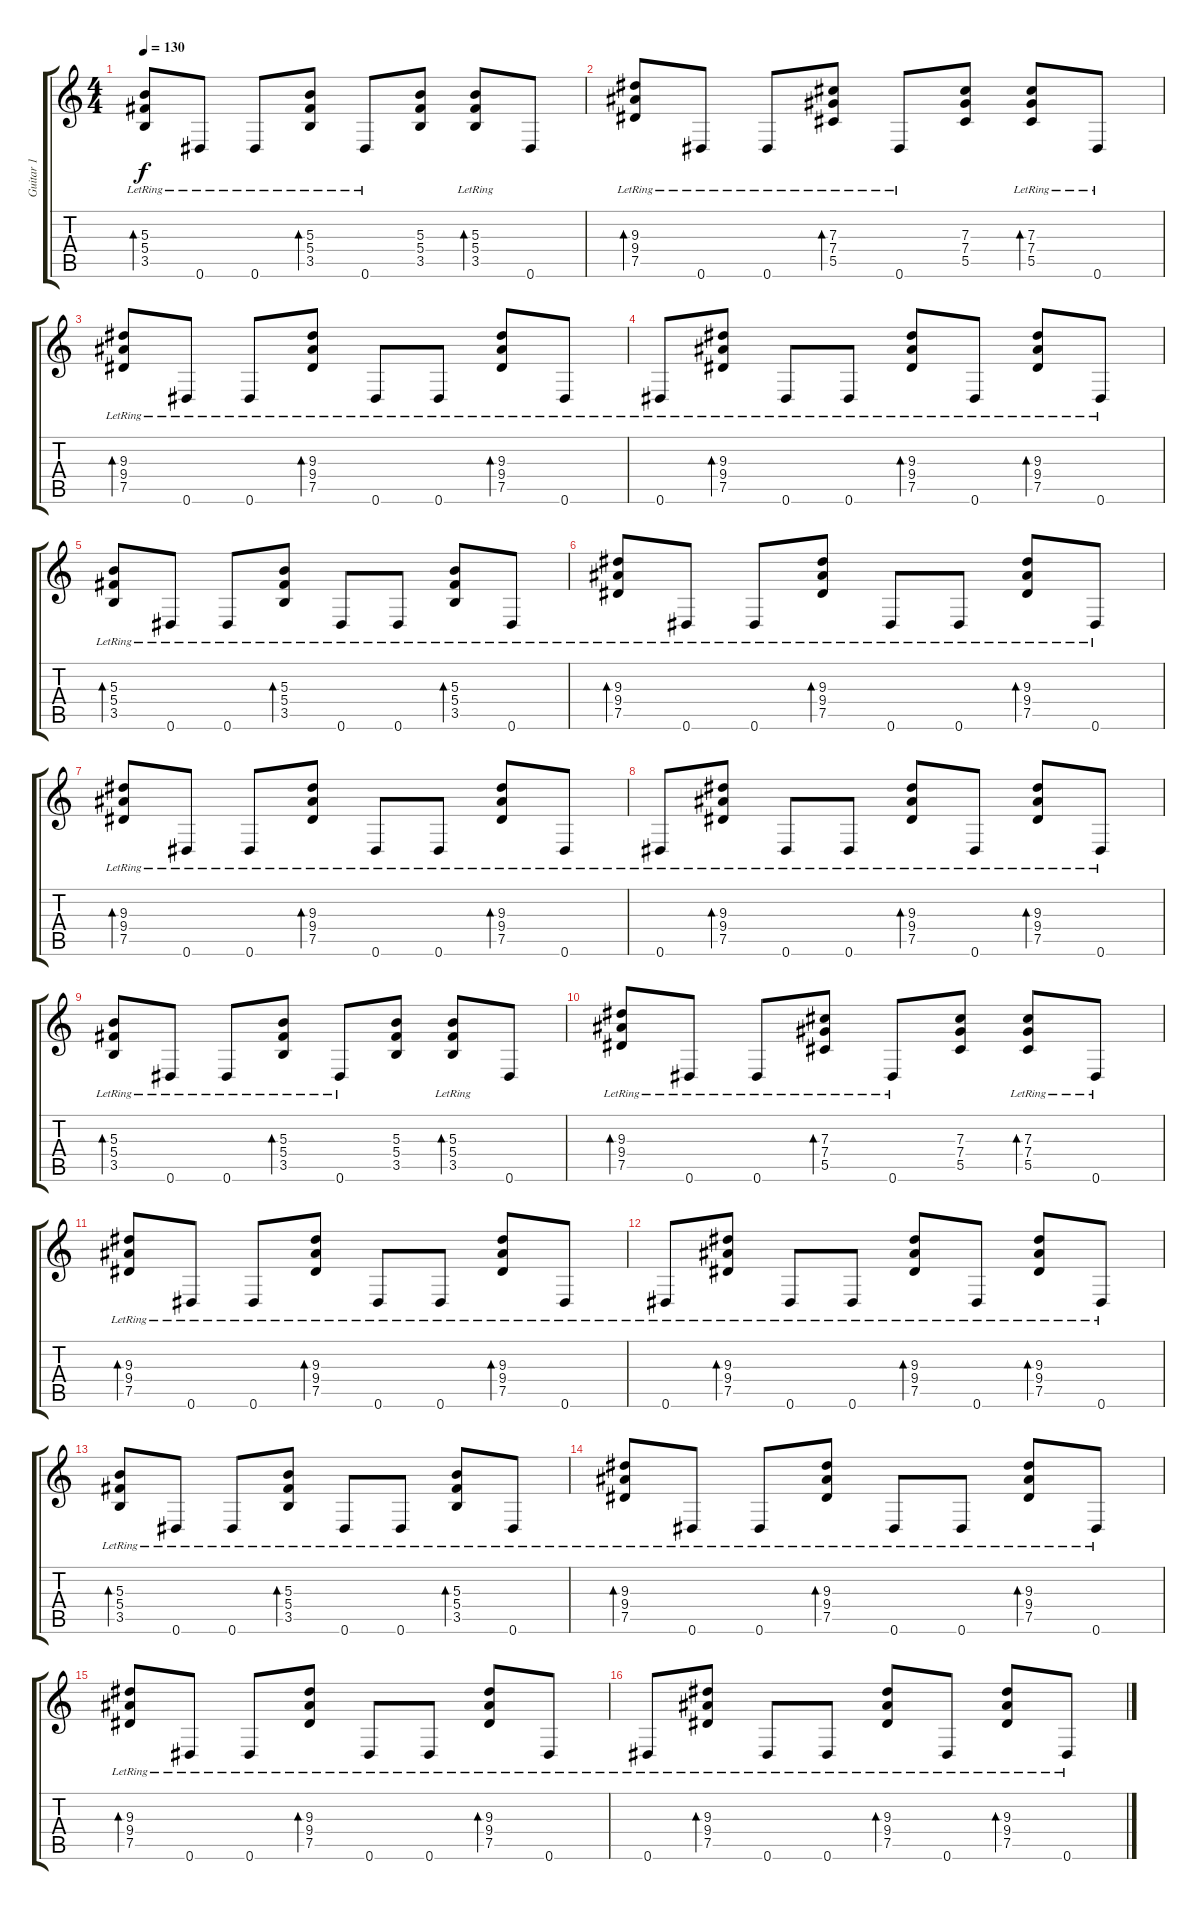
\track ("Guitar 1" "Guitar 1") {instrument electricguitarclean}
\staff {score tabs}
\tuning (Eb4 Bb3 Gb3 Db3 Ab2 Eb2) {hide}
\ts (4 4)
\tempo 130
\clef g2
\ks c
(5.3{lr} 5.4{lr} 3.5{lr}).8{bd 120 dy f} 0.6{lr}.8 0.6{lr}.8 (5.3{lr} 5.4{lr} 3.5{lr}).8{bd 120} 0.6{lr}.8 (5.3 5.4 3.5).8 (5.3{lr} 5.4{lr} 3.5{lr}).8{bd 120} 0.6.8 |
(9.3{lr} 9.4{lr} 7.5{lr}).8{bd 120} 0.6{lr}.8 0.6{lr}.8 (7.3{lr} 7.4{lr} 5.5{lr}).8{bd 120} 0.6{lr}.8 (7.3 7.4 5.5).8 (7.3{lr} 7.4{lr} 5.5{lr}).8{bd 120} 0.6{lr}.8 |
(9.3{lr} 9.4{lr} 7.5{lr}).8{bd 120} 0.6{lr}.8 0.6{lr}.8 (9.3{lr} 9.4{lr} 7.5{lr}).8{bd 120} 0.6{lr}.8 0.6{lr}.8 (9.3{lr} 9.4{lr} 7.5{lr}).8{bd 120} 0.6{lr}.8 |
0.6{lr}.8 (9.3{lr} 9.4{lr} 7.5{lr}).8{bd 120} 0.6{lr}.8 0.6{lr}.8 (9.3{lr} 9.4{lr} 7.5{lr}).8{bd 120} 0.6{lr}.8 (9.3{lr} 9.4{lr} 7.5{lr}).8{bd 120} 0.6{lr}.8 |
(5.3{lr} 5.4{lr} 3.5{lr}).8{bd 120} 0.6{lr}.8 0.6{lr}.8 (5.3{lr} 5.4{lr} 3.5{lr}).8{bd 120} 0.6{lr}.8 0.6{lr}.8 (5.3{lr} 5.4{lr} 3.5{lr}).8{bd 120} 0.6{lr}.8 |
(9.3{lr} 9.4{lr} 7.5{lr}).8{bd 120} 0.6{lr}.8 0.6{lr}.8 (9.3{lr} 9.4{lr} 7.5{lr}).8{bd 120} 0.6{lr}.8 0.6{lr}.8 (9.3{lr} 9.4{lr} 7.5{lr}).8{bd 120} 0.6{lr}.8 |
(9.3{lr} 9.4{lr} 7.5{lr}).8{bd 120} 0.6{lr}.8 0.6{lr}.8 (9.3{lr} 9.4{lr} 7.5{lr}).8{bd 120} 0.6{lr}.8 0.6{lr}.8 (9.3{lr} 9.4{lr} 7.5{lr}).8{bd 120} 0.6{lr}.8 |
0.6{lr}.8 (9.3{lr} 9.4{lr} 7.5{lr}).8{bd 120} 0.6{lr}.8 0.6{lr}.8 (9.3{lr} 9.4{lr} 7.5{lr}).8{bd 120} 0.6{lr}.8 (9.3{lr} 9.4{lr} 7.5{lr}).8{bd 120} 0.6{lr}.8 |
(5.3{lr} 5.4{lr} 3.5{lr}).8{bd 120} 0.6{lr}.8 0.6{lr}.8 (5.3{lr} 5.4{lr} 3.5{lr}).8{bd 120} 0.6{lr}.8 (5.3 5.4 3.5).8 (5.3{lr} 5.4{lr} 3.5{lr}).8{bd 120} 0.6.8 |
(9.3{lr} 9.4{lr} 7.5{lr}).8{bd 120} 0.6{lr}.8 0.6{lr}.8 (7.3{lr} 7.4{lr} 5.5{lr}).8{bd 120} 0.6{lr}.8 (7.3 7.4 5.5).8 (7.3{lr} 7.4{lr} 5.5{lr}).8{bd 120} 0.6{lr}.8 |
(9.3{lr} 9.4{lr} 7.5{lr}).8{bd 120} 0.6{lr}.8 0.6{lr}.8 (9.3{lr} 9.4{lr} 7.5{lr}).8{bd 120} 0.6{lr}.8 0.6{lr}.8 (9.3{lr} 9.4{lr} 7.5{lr}).8{bd 120} 0.6{lr}.8 |
0.6{lr}.8 (9.3{lr} 9.4{lr} 7.5{lr}).8{bd 120} 0.6{lr}.8 0.6{lr}.8 (9.3{lr} 9.4{lr} 7.5{lr}).8{bd 120} 0.6{lr}.8 (9.3{lr} 9.4{lr} 7.5{lr}).8{bd 120} 0.6{lr}.8 |
(5.3{lr} 5.4{lr} 3.5{lr}).8{bd 120} 0.6{lr}.8 0.6{lr}.8 (5.3{lr} 5.4{lr} 3.5{lr}).8{bd 120} 0.6{lr}.8 0.6{lr}.8 (5.3{lr} 5.4{lr} 3.5{lr}).8{bd 120} 0.6{lr}.8 |
(9.3{lr} 9.4{lr} 7.5{lr}).8{bd 120} 0.6{lr}.8 0.6{lr}.8 (9.3{lr} 9.4{lr} 7.5{lr}).8{bd 120} 0.6{lr}.8 0.6{lr}.8 (9.3{lr} 9.4{lr} 7.5{lr}).8{bd 120} 0.6{lr}.8 |
(9.3{lr} 9.4{lr} 7.5{lr}).8{bd 120} 0.6{lr}.8 0.6{lr}.8 (9.3{lr} 9.4{lr} 7.5{lr}).8{bd 120} 0.6{lr}.8 0.6{lr}.8 (9.3{lr} 9.4{lr} 7.5{lr}).8{bd 120} 0.6{lr}.8 |
0.6{lr}.8 (9.3{lr} 9.4{lr} 7.5{lr}).8{bd 120} 0.6{lr}.8 0.6{lr}.8 (9.3{lr} 9.4{lr} 7.5{lr}).8{bd 120} 0.6{lr}.8 (9.3{lr} 9.4{lr} 7.5{lr}).8{bd 120} 0.6{lr}.8
